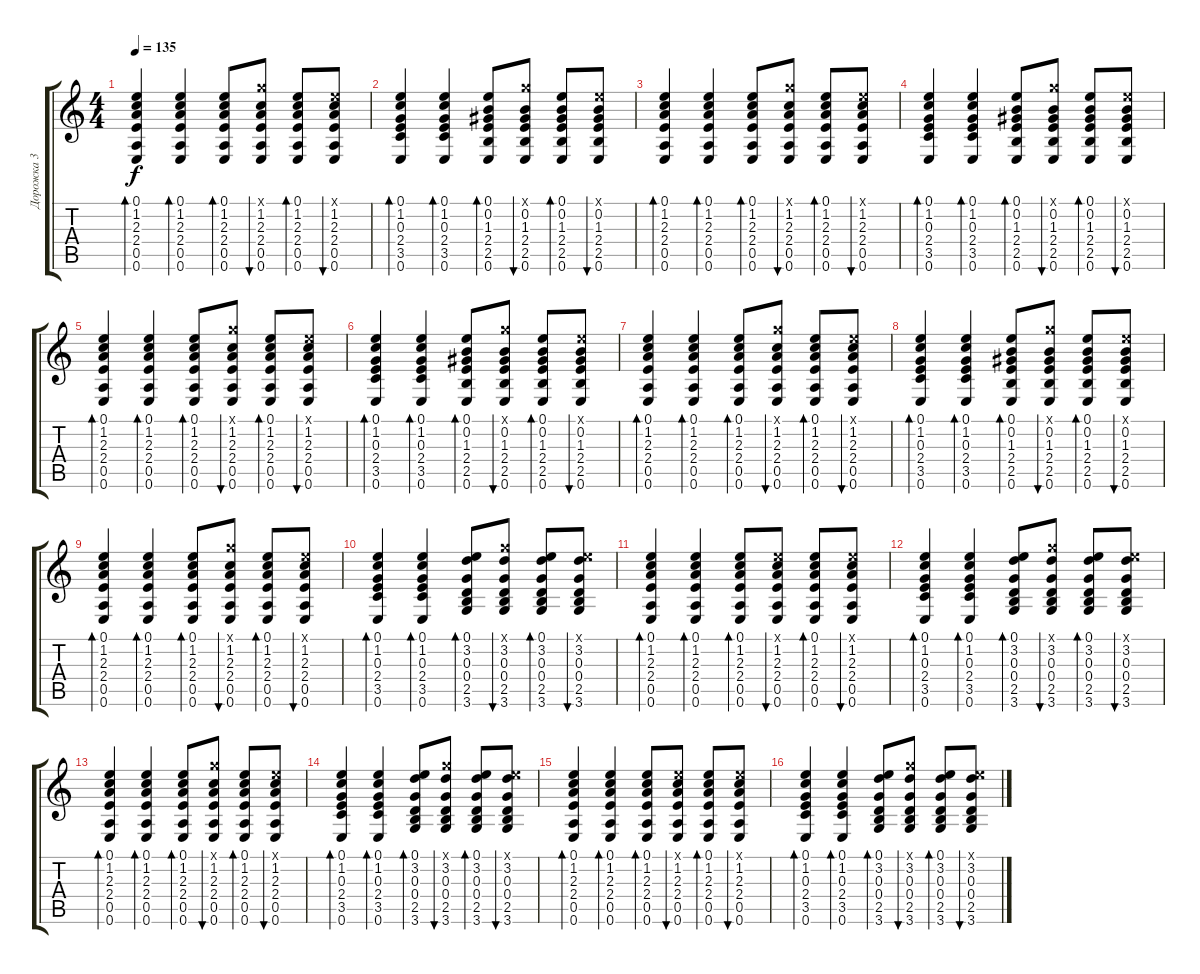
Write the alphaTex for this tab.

\track ("Дорожка 3" "Дорожка 3") {instrument acousticguitarsteel}
\staff {score tabs}
\tuning (E4 B3 G3 D3 A2 E2) {hide}
\ts (4 4)
\tempo 135
\clef g2
\ks c
(0.1 1.2 2.3 2.4 0.5 0.6).4{bd 30 dy f} (0.1 1.2 2.3 2.4 0.5 0.6).4{bd 30} (0.1 1.2 2.3 2.4 0.5 0.6).8{bd 30} (3.1{x} 1.2 2.3 2.4 0.5 0.6).8{bu 30} (0.1 1.2 2.3 2.4 0.5 0.6).8{bd 30} (0.1{x} 1.2 2.3 2.4 0.5 0.6).8{bu 30} |
(0.1 1.2 0.3 2.4 3.5 0.6).4{bd 30} (0.1 1.2 0.3 2.4 3.5 0.6).4{bd 30} (0.1 0.2 1.3 2.4 2.5 0.6).8{bd 30} (3.1{x} 0.2 1.3 2.4 2.5 0.6).8{bu 30} (0.1 0.2 1.3 2.4 2.5 0.6).8{bd 30} (0.1{x} 0.2 1.3 2.4 2.5 0.6).8{bu 30} |
(0.1 1.2 2.3 2.4 0.5 0.6).4{bd 30} (0.1 1.2 2.3 2.4 0.5 0.6).4{bd 30} (0.1 1.2 2.3 2.4 0.5 0.6).8{bd 30} (3.1{x} 1.2 2.3 2.4 0.5 0.6).8{bu 30} (0.1 1.2 2.3 2.4 0.5 0.6).8{bd 30} (0.1{x} 1.2 2.3 2.4 0.5 0.6).8{bu 30} |
(0.1 1.2 0.3 2.4 3.5 0.6).4{bd 30} (0.1 1.2 0.3 2.4 3.5 0.6).4{bd 30} (0.1 0.2 1.3 2.4 2.5 0.6).8{bd 30} (3.1{x} 0.2 1.3 2.4 2.5 0.6).8{bu 30} (0.1 0.2 1.3 2.4 2.5 0.6).8{bd 30} (0.1{x} 0.2 1.3 2.4 2.5 0.6).8{bu 30} |
(0.1 1.2 2.3 2.4 0.5 0.6).4{bd 30} (0.1 1.2 2.3 2.4 0.5 0.6).4{bd 30} (0.1 1.2 2.3 2.4 0.5 0.6).8{bd 30} (3.1{x} 1.2 2.3 2.4 0.5 0.6).8{bu 30} (0.1 1.2 2.3 2.4 0.5 0.6).8{bd 30} (0.1{x} 1.2 2.3 2.4 0.5 0.6).8{bu 30} |
(0.1 1.2 0.3 2.4 3.5 0.6).4{bd 30} (0.1 1.2 0.3 2.4 3.5 0.6).4{bd 30} (0.1 0.2 1.3 2.4 2.5 0.6).8{bd 30} (3.1{x} 0.2 1.3 2.4 2.5 0.6).8{bu 30} (0.1 0.2 1.3 2.4 2.5 0.6).8{bd 30} (0.1{x} 0.2 1.3 2.4 2.5 0.6).8{bu 30} |
(0.1 1.2 2.3 2.4 0.5 0.6).4{bd 30} (0.1 1.2 2.3 2.4 0.5 0.6).4{bd 30} (0.1 1.2 2.3 2.4 0.5 0.6).8{bd 30} (3.1{x} 1.2 2.3 2.4 0.5 0.6).8{bu 30} (0.1 1.2 2.3 2.4 0.5 0.6).8{bd 30} (0.1{x} 1.2 2.3 2.4 0.5 0.6).8{bu 30} |
(0.1 1.2 0.3 2.4 3.5 0.6).4{bd 30} (0.1 1.2 0.3 2.4 3.5 0.6).4{bd 30} (0.1 0.2 1.3 2.4 2.5 0.6).8{bd 30} (3.1{x} 0.2 1.3 2.4 2.5 0.6).8{bu 30} (0.1 0.2 1.3 2.4 2.5 0.6).8{bd 30} (0.1{x} 0.2 1.3 2.4 2.5 0.6).8{bu 30} |
(0.1 1.2 2.3 2.4 0.5 0.6).4{bd 30} (0.1 1.2 2.3 2.4 0.5 0.6).4{bd 30} (0.1 1.2 2.3 2.4 0.5 0.6).8{bd 30} (3.1{x} 1.2 2.3 2.4 0.5 0.6).8{bu 30} (0.1 1.2 2.3 2.4 0.5 0.6).8{bd 30} (0.1{x} 1.2 2.3 2.4 0.5 0.6).8{bu 30} |
(0.1 1.2 0.3 2.4 3.5 0.6).4{bd 30} (0.1 1.2 0.3 2.4 3.5 0.6).4{bd 30} (0.1 3.2 0.3 0.4 2.5 3.6).8{bd 30} (3.1{x} 3.2 0.3 0.4 2.5 3.6).8{bu 30} (0.1 3.2 0.3 0.4 2.5 3.6).8{bd 30} (0.1{x} 3.2 0.3 0.4 2.5 3.6).8{bu 30} |
(0.1 1.2 2.3 2.4 0.5 0.6).4{bd 30} (0.1 1.2 2.3 2.4 0.5 0.6).4{bd 30} (0.1 1.2 2.3 2.4 0.5 0.6).8{bd 30} (0.1{x} 1.2 2.3 2.4 0.5 0.6).8{bu 30} (0.1 1.2 2.3 2.4 0.5 0.6).8{bd 30} (0.1{x} 1.2 2.3 2.4 0.5 0.6).8{bu 30} |
(0.1 1.2 0.3 2.4 3.5 0.6).4{bd 30} (0.1 1.2 0.3 2.4 3.5 0.6).4{bd 30} (0.1 3.2 0.3 0.4 2.5 3.6).8{bd 30} (3.1{x} 3.2 0.3 0.4 2.5 3.6).8{bu 30} (0.1 3.2 0.3 0.4 2.5 3.6).8{bd 30} (0.1{x} 3.2 0.3 0.4 2.5 3.6).8{bu 30} |
(0.1 1.2 2.3 2.4 0.5 0.6).4{bd 30} (0.1 1.2 2.3 2.4 0.5 0.6).4{bd 30} (0.1 1.2 2.3 2.4 0.5 0.6).8{bd 30} (3.1{x} 1.2 2.3 2.4 0.5 0.6).8{bu 30} (0.1 1.2 2.3 2.4 0.5 0.6).8{bd 30} (0.1{x} 1.2 2.3 2.4 0.5 0.6).8{bu 30} |
(0.1 1.2 0.3 2.4 3.5 0.6).4{bd 30} (0.1 1.2 0.3 2.4 3.5 0.6).4{bd 30} (0.1 3.2 0.3 0.4 2.5 3.6).8{bd 30} (3.1{x} 3.2 0.3 0.4 2.5 3.6).8{bu 30} (0.1 3.2 0.3 0.4 2.5 3.6).8{bd 30} (0.1{x} 3.2 0.3 0.4 2.5 3.6).8{bu 30} |
(0.1 1.2 2.3 2.4 0.5 0.6).4{bd 30} (0.1 1.2 2.3 2.4 0.5 0.6).4{bd 30} (0.1 1.2 2.3 2.4 0.5 0.6).8{bd 30} (0.1{x} 1.2 2.3 2.4 0.5 0.6).8{bu 30} (0.1 1.2 2.3 2.4 0.5 0.6).8{bd 30} (0.1{x} 1.2 2.3 2.4 0.5 0.6).8{bu 30} |
(0.1 1.2 0.3 2.4 3.5 0.6).4{bd 30} (0.1 1.2 0.3 2.4 3.5 0.6).4{bd 30} (0.1 3.2 0.3 0.4 2.5 3.6).8{bd 30} (3.1{x} 3.2 0.3 0.4 2.5 3.6).8{bu 30} (0.1 3.2 0.3 0.4 2.5 3.6).8{bd 30} (0.1{x} 3.2 0.3 0.4 2.5 3.6).8{bu 30}
